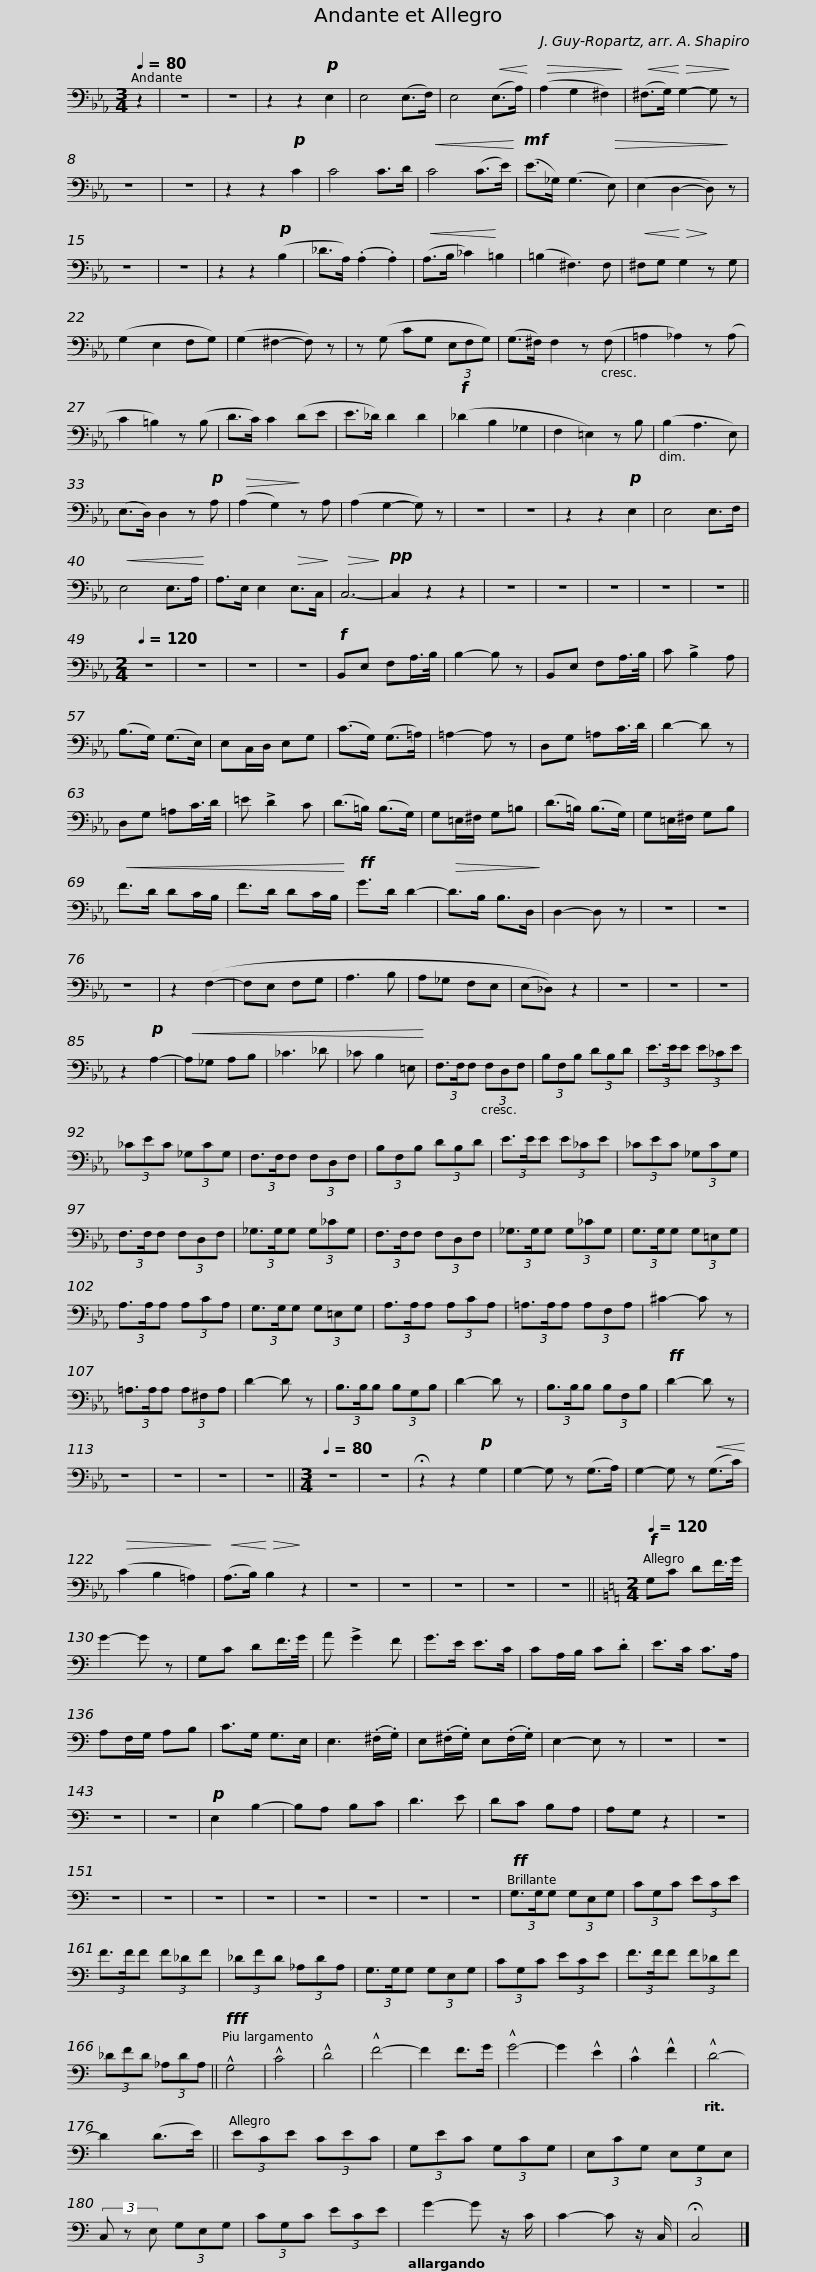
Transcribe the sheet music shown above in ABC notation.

X:1
L:1/8
Q:1/4=80
M:3/4
I:linebreak $
K:Eb
V:1 bass
V:1
 z2 | z6 | z6 | z2 z2!p! E,2 | E,4 (E,>F,) | %5
 E,4!<(! (E,>A,)!<)! |!>(! (A,2 G,2 ^F,2)!>)! |!<(! (^F,>G,)!<)!!>(! G,2- G,!>)! z | z6 | z6 | %10
 z2 z2!p! C2 | C4 C>D |!<(! C4 (C>E)!<)! |$!mf! (E>_G,) (G,3!>(! E,) | (E,2 D,2- D,)!>)! z | %15
 z6 | z6 | z2 z2!p! (B,2 | _D>A,) (.A,2 .A,2) |!<(! (A,>B, _C2)!<)! =B,2 | %20
 (=B,2 ^F,3) F, |!<(! ^F,G,!<)!!>(! G,2!>)! z G, | (G,2 E,2 F,G,) |$ (G,2 ^F,2- F,) z | z (G, CG, (3E,F,G,) | %25
 (G,>^F,) F,2 z (F, | =A,2 _A,2) z (A, | C2 =B,2) z (B, | D>C) C2 (DE | E>_D) D2 D2 |$ %30
!f! (_D2 B,2 _G,2 | F,2 =E,2) z B, | (B,2 A,3 E,) | (E,>D,) D,2 z!p! A, |!>(! (A,2 G,2)!>)! z A, | %35
 (A,2 G,2- G,) z | z6 | z6 | z2 z2!p! E,2 | E,4 E,>F, | %40
!<(! E,4 E,>A,!<)! |$ A,>E, E,2!>(! E,>C,!>)! |!>(! C,6-!>)! |!pp! C,2 z2 z2 | z6 | %45
 z6 | z6 | z6 | z6 ||[M:2/4][Q:1/4=120] z4 | %50
 z4 | z4 | z4 |!f! B,,E, F,A,/>B,/ | B,2- B, z | %55
 B,,E, F,A,/>B,/ | C !>!B,2 A, | (B,>G,) (G,>E,) |$ E,C,/D,/ E,G, | (C>G,) (G,>=A,) | %60
 =A,2- A, z | D,G, =A,C/>D/ | D2- D z | D,G, =A,C/>D/ | =E !>!D2 C | %65
 (D>=B,) (B,>G,) |$ G,=E,/^F,/ G,=B, | (D>=B,) (B,>G,) | G,=E,/^F,/ G,B, |!<(! F>D DC/B,/ | %70
 F>D DC/B,/!<)! |!ff! G>D D2- |!>(! D>B, B,>D,!>)! | D,2- D, z |$ z4 | %75
 z4 | z4 | z2 (F,2- | F,E, F,G, | A,3 B, | %80
 A,_G, F,E, | (E,_D,)) z2 | z4 | z4 | z4 | %85
 z2!p! A,2- |!<(! A,_G, A,B, | _C3 _D | _C B,2 =E,!<)! |$ (3F,3/2F,/F, (3F,D,F, | %90
 (3B,F,B, (3DB,D | (3E3/2E/E (3E_CE | (3_CEC (3_G,CG, | (3F,3/2F,/F, (3F,D,F, | (3B,F,B, (3DB,D |$ %95
 (3E3/2E/E (3E_CE | (3_CEC (3_G,CG, | (3F,3/2F,/F, (3F,D,F, | (3_G,3/2G,/G, (3G,_CG, | (3F,3/2F,/F, (3F,D,F, | %100
 (3_G,3/2G,/G, (3G,_CG, |$ (3G,3/2G,/G, (3G,=E,G, | (3A,3/2A,/A, (3A,CA, | (3G,3/2G,/G, (3G,=E,G, | (3A,3/2A,/A, (3A,CA, | %105
 (3=A,3/2A,/A, (3A,F,A, | ^C2- C z | (3=A,3/2A,/A, (3A,^F,A, |$ D2- D z | (3B,3/2B,/B, (3B,G,B, | %110
 D2- D z | (3B,3/2B,/B, (3B,F,B, |!ff! D2- D z | z4 | z4 | %115
 z4 | z4 ||[M:3/4][Q:1/4=80] z6 | z6 | !fermata!z2 z2!p! G,2 | %120
 G,2- G, z (G,>A,) |$ G,2- G, z!<(! (G,>C)!<)! |!>(! (C2 B,2 =A,2)!>)! |!<(! (A,>B,)!<)!!>(! B,2!>)! z2 | z6 | %125
 z6 | z6 | z6 | z6 ||[K:C][M:2/4][Q:1/4=120]!f! G,C DF/>G/ | %130
 G2- G z | G,C DF/>G/ | A !>!G2 F |$ G>E E>C | CA,/B,/ C.D | %135
 E>C C>A, | A,F,/G,/ A,B, | C>G, G,>E, | E,3 (.^F,/.G,/) | E,(.^F,/.G,/) E,(.F,/.G,/) | %140
 E,2- E, z | z4 | z4 | z4 | z4 | %145
!p! E,2 B,2- |$ B,A, B,C | D3 E | DC B,A, | A,G, z2 | %150
 z4 | z4 | z4 | z4 | z4 | %155
 z4 | z4 | z4 | z4 |!ff! (3G,3/2G,/G, (3G,E,G, | %160
 (3CG,C (3ECE | (3F3/2F/F (3F_DF |$ (3_DFD (3_A,DA, | (3G,3/2G,/G, (3G,E,G, | (3CG,C (3ECE | %165
 (3F3/2F/F (3F_DF | (3_DFD (3_A,DA, ||!fff! !^!G,4 | !^!C4 | !^!D4 | %170
 !^!F4- |$ F2 F>G | !^!G4- | G2 !^!E2 | !^!C2 !^!F2 | %175
 !^!D4- | D2 (D>E) || (3ECE (3CEC | (3G,EC (3G,CG, | (3E,CG, (3E,G,E, | %180
 (3C, z E, (3G,E,G, |$ (3CG,C (3ECE | G2- G z/ C/ | C2- C z/ C,/ | !fermata!C,4 |] %185
